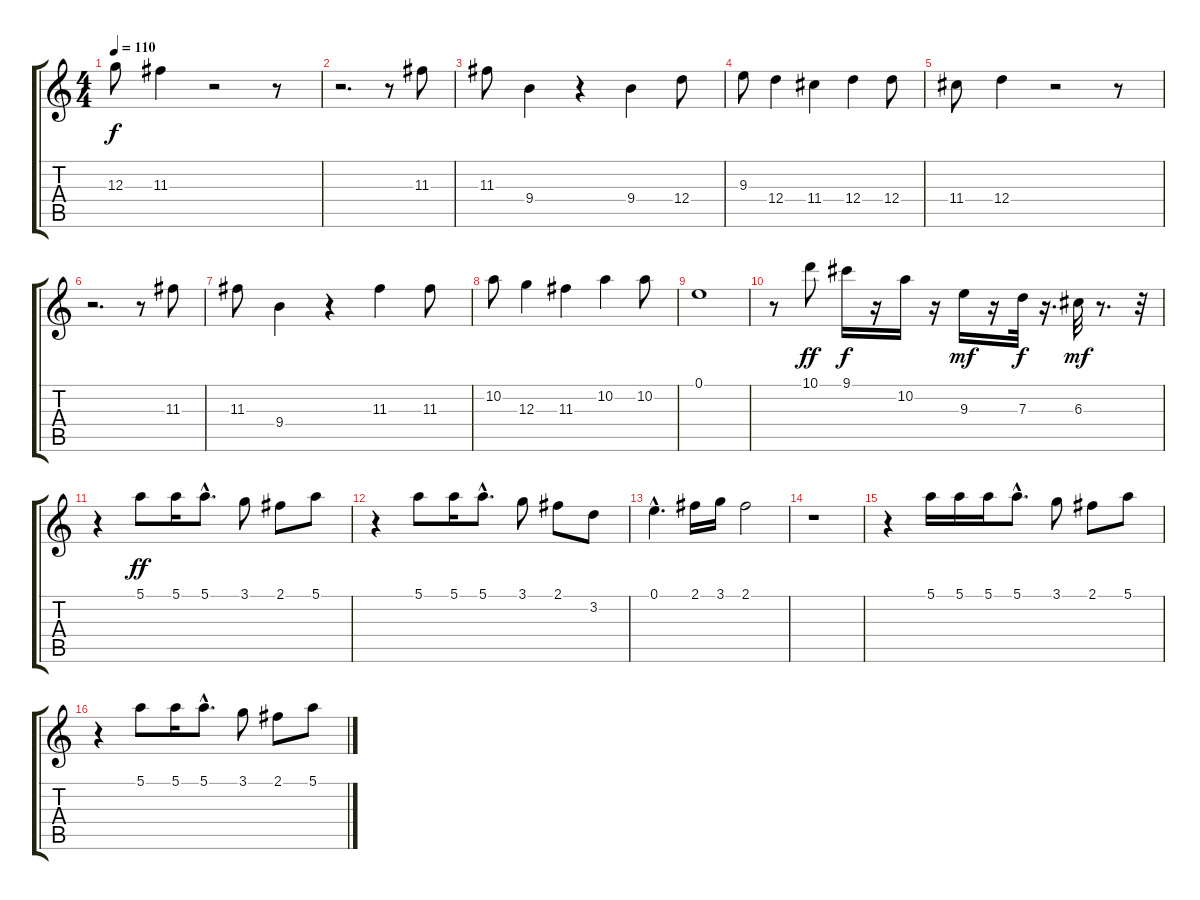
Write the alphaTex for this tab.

\track "" {instrument electricguitarjazz}
\staff {score tabs}
\tuning (E4 B3 G3 D3 A2 E2) {hide}
\ts (4 4)
\tempo 110
\clef g2
\ks c
12.3.8{dy f} 11.3.4 r.2 r.8 |
r.2{d} r.8 11.3.8 |
11.3.8 9.4.4 r.4 9.4.4 12.4.8 |
9.3.8 12.4.4 11.4.4 12.4.4 12.4.8 |
11.4.8 12.4.4 r.2 r.8 |
r.2{d} r.8 11.3.8 |
11.3.8 9.4.4 r.4 11.3.4 11.3.8 |
10.2.8 12.3.4 11.3.4 10.2.4 10.2.8 |
0.1.1 |
r.8 10.1.8{dy ff} 9.1.16{dy f} r.16 10.2.16 r.16 9.3.16{dy mf} r.16 7.3.32{dy f} r.16{d} 6.3.32{dy mf} r.8{d} r.32 |
r.4 5.1.8{dy ff} 5.1.16 5.1{hac}.8{d} 3.1.8 2.1.8 5.1.8 |
r.4 5.1.8 5.1.16 5.1{hac}.8{d} 3.1.8 2.1.8 3.2.8 |
0.1{hac}.4{d} 2.1.16 3.1.16 2.1.2 |
r.1 |
r.4 5.1.16 5.1.16 5.1.16 5.1{hac}.8{d} 3.1.8 2.1.8 5.1.8 |
r.4 5.1.8 5.1.16 5.1{hac}.8{d} 3.1.8 2.1.8 5.1.8
